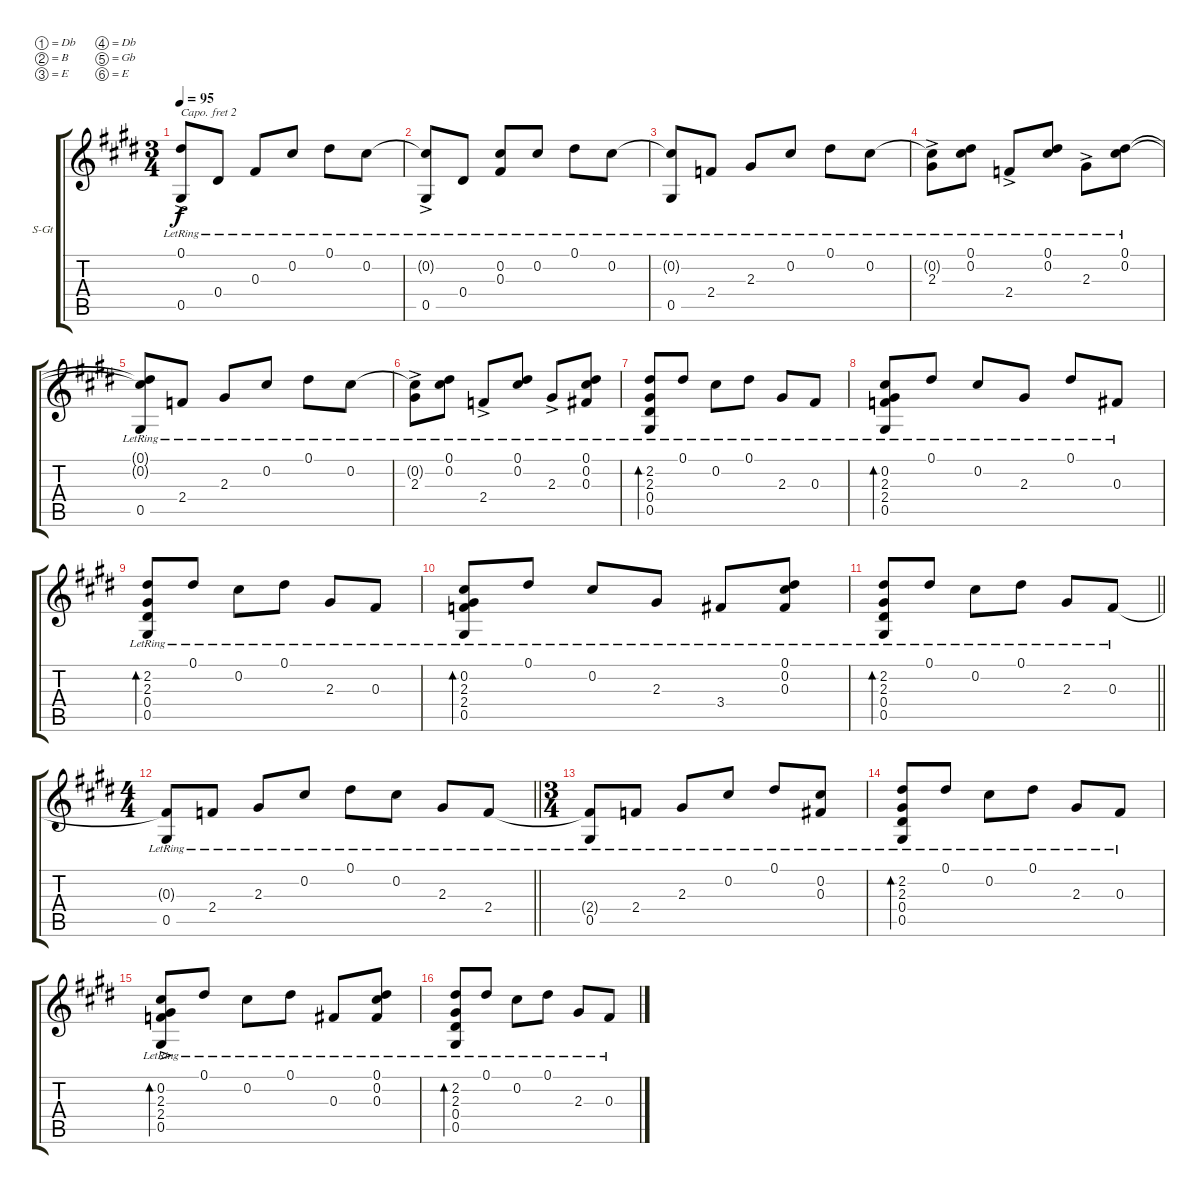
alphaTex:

\bracketExtendMode groupsimilarinstruments
\firstSystemTrackNameOrientation horizontal
\otherSystemsTrackNameOrientation horizontal
\track ("Steel String Acoustic Guitar" "S-Gt") {instrument acousticguitarsteel}
\staff {score tabs}
\capo 2
\tuning (Db4 B3 E3 Db3 Gb2 E2)
\ts (3 4)
\tempo 95
\clef g2
\ks e
(0.1{ac lr} 0.5{ac lr}).8{dy f} 0.4{lr}.8 0.3{lr}.8 0.2{lr}.8 0.1{lr}.8 0.2{lr}.8 |
\ks c#minor
(0.2{lr t} 0.5{ac lr}).8 0.4{lr}.8 (0.2{lr} 0.3{lr}).8 0.2{lr}.8 0.1{lr}.8 0.2{lr}.8 |
(0.2{lr t} 0.5{lr}).8 2.4{lr}.8 2.3{lr}.8 0.2{lr}.8 0.1{lr}.8 0.2{lr}.8 |
(0.2{lr t} 2.3{ac lr}).8 (0.1{lr} 0.2{lr}).8 2.4{ac lr}.8 (0.1{lr} 0.2{lr}).8 2.3{ac lr}.8 (0.1{lr} 0.2{lr}).8 |
\ks e
(0.1{lr t} 0.2{lr t} 0.5{lr}).8 2.4{lr}.8 2.3{lr}.8 0.2{lr}.8 0.1{lr}.8 0.2{lr}.8 |
\ks c#minor
(0.2{lr t} 2.3{ac lr}).8 (0.1{lr} 0.2{lr}).8 2.4{ac lr}.8 (0.1{lr} 0.2{lr}).8 2.3{ac lr}.8 (0.1{lr} 0.2{lr} 0.3{lr}).8 |
(2.2{lr} 2.3{lr} 0.4{lr} 0.5{lr}).8{bd 30} 0.1{lr}.8 0.2{lr}.8 0.1{lr}.8 2.3{lr}.8 0.3{lr}.8 |
(0.2{lr} 2.3{lr} 2.4{lr} 0.5{lr}).8{bd 30} 0.1{lr}.8 0.2{lr}.8 2.3{lr}.8 0.1{lr}.8 0.3{lr}.8 |
\ks e
(2.2{lr} 2.3{lr} 0.4{lr} 0.5{lr}).8{bd 30} 0.1{lr}.8 0.2{lr}.8 0.1{lr}.8 2.3{lr}.8 0.3{lr}.8 |
\ks c#minor
(0.2{lr} 2.3{lr} 2.4{lr} 0.5{lr}).8{bd 30} 0.1{lr}.8 0.2{lr}.8 2.3{lr}.8 3.4{lr}.8 (0.1{lr} 0.2{lr} 0.3{lr}).8 |
\barLineRight lightlight
(2.2{lr} 2.3{lr} 0.4{lr} 0.5{lr}).8{bd 30} 0.1{lr}.8 0.2{lr}.8 0.1{lr}.8 2.3{lr}.8 0.3{lr}.8 |
\ts (4 4)
\beaming (8 2 2 2 2)
\barLineRight lightlight
(0.3{lr t} 0.5{lr}).8 2.4{lr}.8 2.3{lr}.8 0.2{lr}.8 0.1{lr}.8 0.2{lr}.8 2.3{lr}.8 2.4{lr}.8 |
\ts (3 4)
\beaming (8 2 2 2 2)
\ks e
(2.4{lr t} 0.5{lr}).8 2.4{lr}.8 2.3{lr}.8 0.2{lr}.8 0.1{lr}.8 (0.2{lr} 0.3{lr}).8 |
\ks c#minor
(2.2{lr} 2.3{lr} 0.4{lr} 0.5{lr}).8{bd 30} 0.1{lr}.8 0.2{lr}.8 0.1{lr}.8 2.3{lr}.8 0.3{lr}.8 |
(0.2{ac lr} 2.3{ac lr} 2.4{ac lr} 0.5{ac lr}).8{bd 30} 0.1{lr}.8 0.2{lr}.8 0.1{lr}.8 0.3{lr}.8 (0.1{lr} 0.2{lr} 0.3{lr}).8 |
(2.2{lr} 2.3{lr} 0.4{lr} 0.5{lr}).8{bd 30} 0.1{lr}.8 0.2{lr}.8 0.1{lr}.8 2.3{lr}.8 0.3{lr}.8
